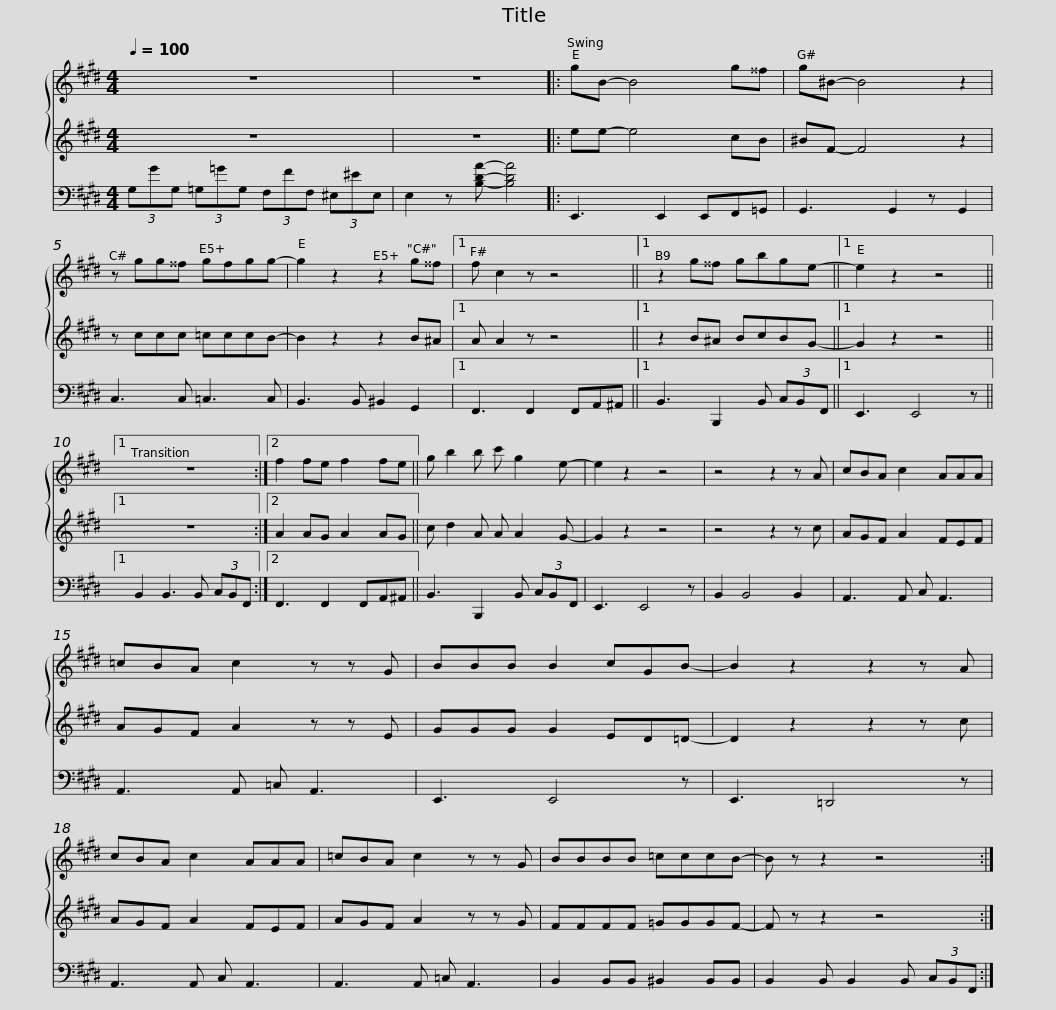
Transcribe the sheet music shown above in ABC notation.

X:1
%%score { 1 2 } 3
L:1/8
Q:1/4=100
M:4/4
I:linebreak $
K:E
V:1 treble
V:2 treble
V:3 bass
V:1
 z8 | z8 |: gB- B4 g^^f |$ g^B- B4 z2 | z gg^^f gfgg- | %5
 g2 z2 z2 g^^f |1 f c2 z z4 ||1$ z2 g^^f gbge- ||1 e2 z2 z4 ||1 z8 :|2 %10
 f2 fe f2 fe ||$ g b2 b c' g2 e- | e2 z2 z4 | z4 z2 z A | cBA c2 AAA | %15
 =cBA c2 z z G |$ BBB B2 cGB- | B2 z2 z2 z A | cBA c2 AAA | =cBA c2 z z G |$ %20
 BBBB =cccB- | B z z2 z4 :| %22
V:2
 z8 | z8 |: ee- e4 cB |$ ^BF- F4 z2 | z ccc =cccB- | %5
 B2 z2 z2 B^A |1 A A2 z z4 ||1$ z2 B^A BcBG- ||1 G2 z2 z4 ||1 z8 :|2 %10
 A2 AG A2 AG ||$ c d2 A A A2 G- | G2 z2 z4 | z4 z2 z c | AGF A2 FEF | %15
 AGF A2 z z E |$ GGG G2 ED=D- | D2 z2 z2 z c | AGF A2 FEF | AGF A2 z z G |$ %20
 FFFF =GGGF- | F z z2 z4 :| %22
V:3
 (3G,GG, (3=G,=GG, (3F,FF, (3^E,^EE, | E,2 z [B,DA]- [B,DA]4 |: E,,3 E,,2 E,,F,,=G,, |$ G,,3 G,,2 z G,,2 | C,3 C, =C,3 C, | %5
 B,,3 B,, ^B,,2 G,,2 |1 F,,3 F,,2 F,,A,,^A,, ||1$ B,,3 B,,,2 B,, (3C,B,,F,, ||1 E,,3 E,,4 z ||1 B,,2 B,,3 B,, (3C,B,,F,, :|2 %10
 F,,3 F,,2 F,,A,,^A,, ||$ B,,3 B,,,2 B,, (3C,B,,F,, | E,,3 E,,4 z | B,,2 B,,4 B,,2 | A,,3 A,, C, A,,3 | %15
 A,,3 A,, =C, A,,3 |$ E,,3 E,,4 z | E,,3 =D,,4 z | A,,3 A,, C, A,,3 | A,,3 A,, =C, A,,3 |$ %20
 B,,2 B,,B,, ^B,,2 B,,B,, | B,,2 B,, B,,2 B,, (3C,B,,F,, :| %22
